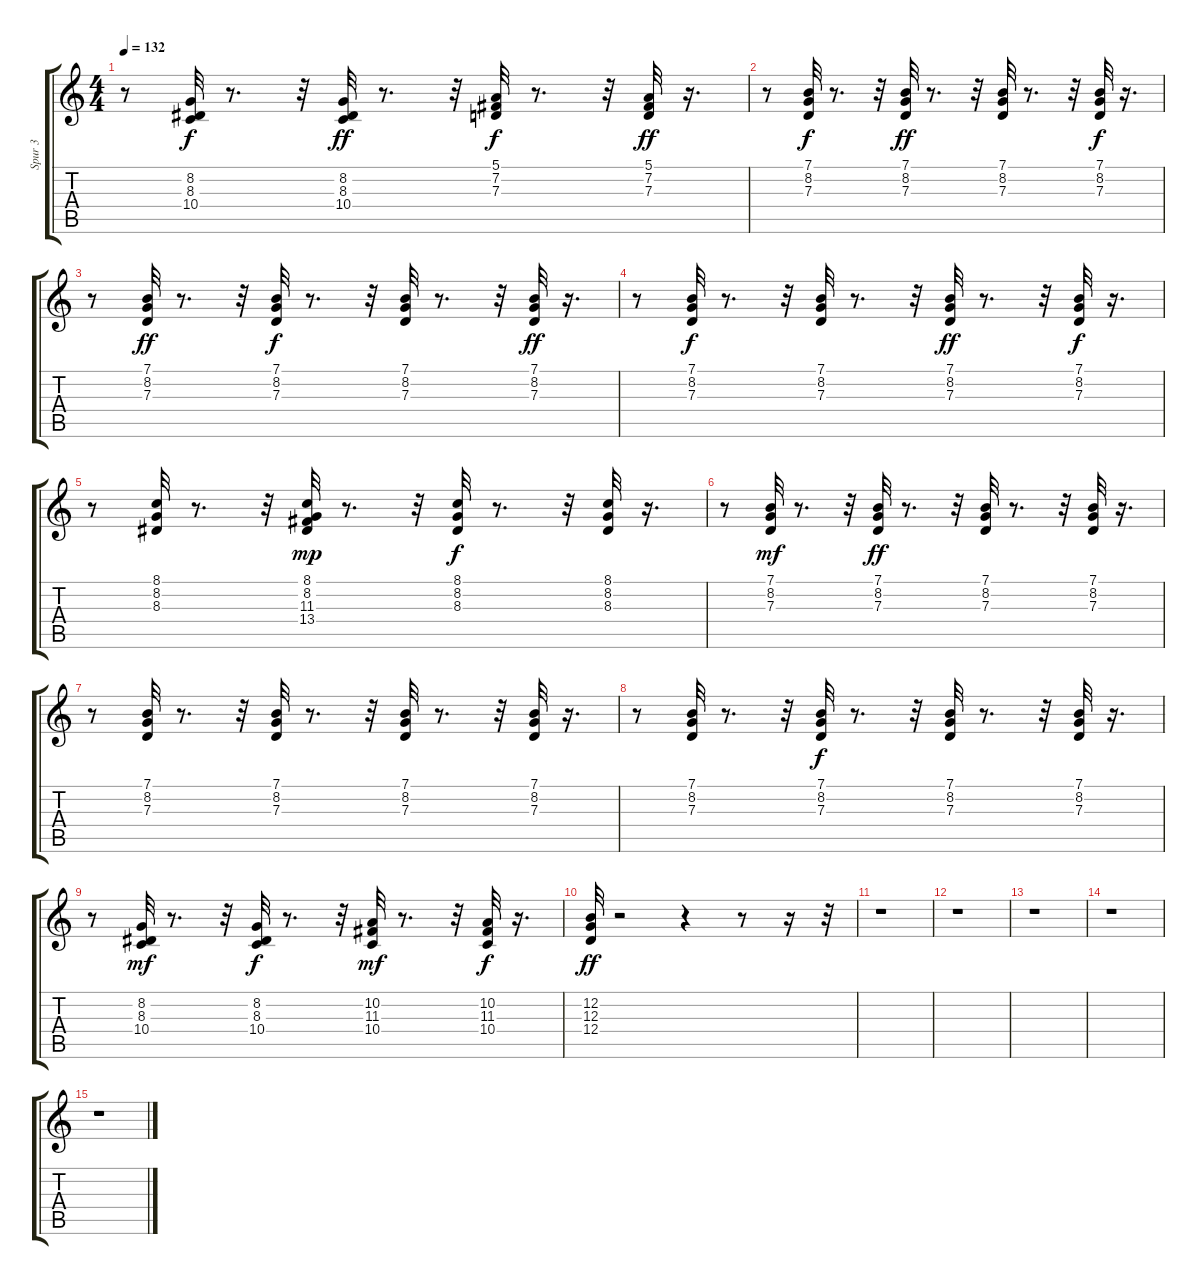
\track ("Spur 3" "Spur 3") {instrument electricgrandpiano}
\staff {score tabs}
\tuning (E4 B3 G3 D3 A2 E2) {hide}
\ts (4 4)
\tempo 132
\clef g2
\ks c
r.8{dy f} (8.2 8.3 10.4).32 r.8{d} r.32 (8.2 8.3 10.4).32{dy ff} r.8{d} r.32 (5.1 7.2 7.3).32{dy f} r.8{d} r.32 (5.1 7.2 7.3).32{dy ff} r.16{d} |
r.8 (7.1 8.2 7.3).32{dy f} r.8{d} r.32 (7.1 8.2 7.3).32{dy ff} r.8{d} r.32 (7.1 8.2 7.3).32 r.8{d} r.32 (7.1 8.2 7.3).32{dy f} r.16{d} |
r.8 (7.1 8.2 7.3).32{dy ff} r.8{d} r.32 (7.1 8.2 7.3).32{dy f} r.8{d} r.32 (7.1 8.2 7.3).32 r.8{d} r.32 (7.1 8.2 7.3).32{dy ff} r.16{d} |
r.8 (7.1 8.2 7.3).32{dy f} r.8{d} r.32 (7.1 8.2 7.3).32 r.8{d} r.32 (7.1 8.2 7.3).32{dy ff} r.8{d} r.32 (7.1 8.2 7.3).32{dy f} r.16{d} |
r.8 (8.1 8.2 8.3).32 r.8{d} r.32 (8.1 8.2 11.3 13.4).32{dy mp} r.8{d} r.32 (8.1 8.2 8.3).32{dy f} r.8{d} r.32 (8.1 8.2 8.3).32 r.16{d} |
r.8 (7.1 8.2 7.3).32{dy mf} r.8{d} r.32 (7.1 8.2 7.3).32{dy ff} r.8{d} r.32 (7.1 8.2 7.3).32 r.8{d} r.32 (7.1 8.2 7.3).32 r.16{d} |
r.8 (7.1 8.2 7.3).32 r.8{d} r.32 (7.1 8.2 7.3).32 r.8{d} r.32 (7.1 8.2 7.3).32 r.8{d} r.32 (7.1 8.2 7.3).32 r.16{d} |
r.8 (7.1 8.2 7.3).32 r.8{d} r.32 (7.1 8.2 7.3).32{dy f} r.8{d} r.32 (7.1 8.2 7.3).32 r.8{d} r.32 (7.1 8.2 7.3).32 r.16{d} |
r.8 (8.2 8.3 10.4).32{dy mf} r.8{d} r.32 (8.2 8.3 10.4).32{dy f} r.8{d} r.32 (10.2 11.3 10.4).32{dy mf} r.8{d} r.32 (10.2 11.3 10.4).32{dy f} r.16{d} |
(12.2 12.3 12.4).32{dy ff} r.2 r.4 r.8 r.16 r.32 |
r.1 |
r.1 |
r.1 |
r.1 |
r.1
